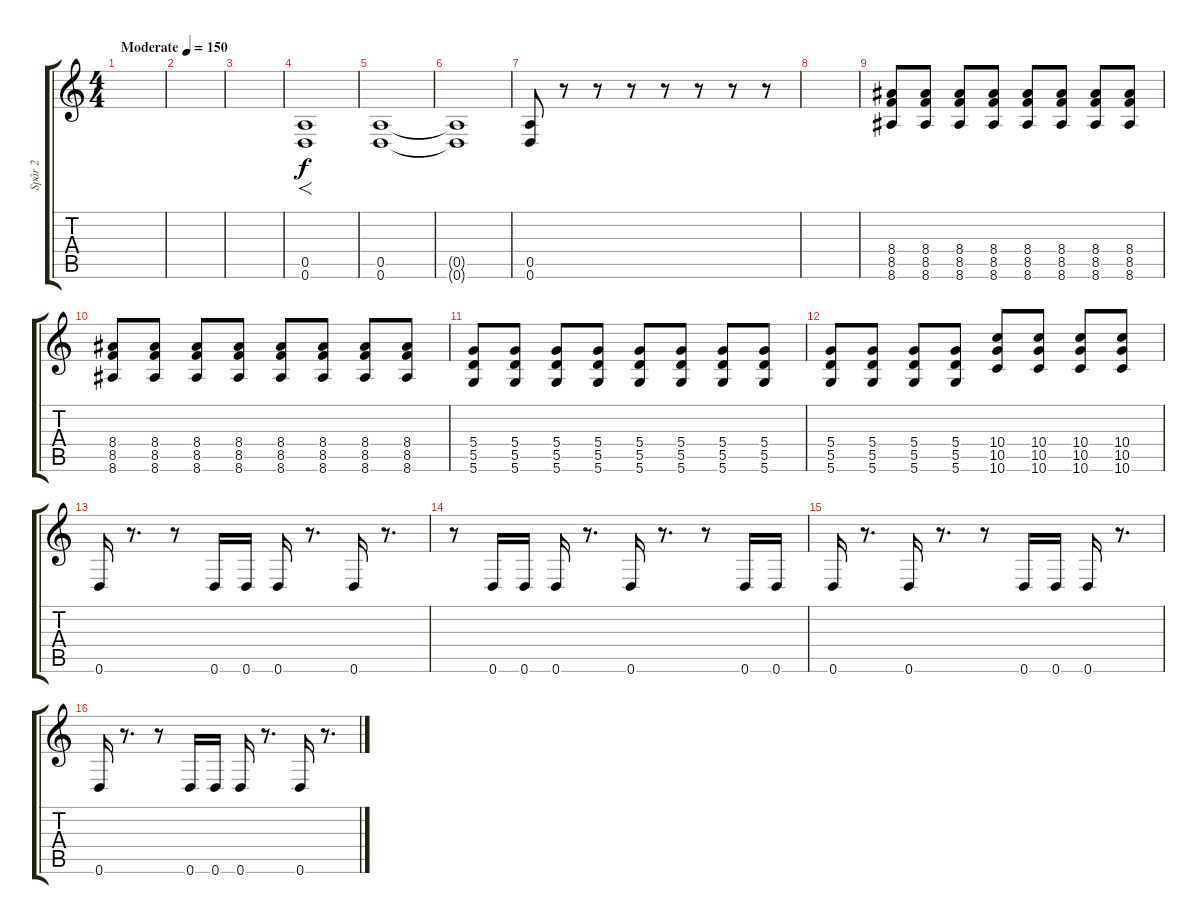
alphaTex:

\track ("Spår 2" "Spår 2") {instrument distortionguitar}
\staff {score tabs}
\tuning (E4 B3 G3 D3 A2 D2) {hide}
\ts (4 4)
\tempo (150 "Moderate")
\clef g2
\ks c
|
|
|
(0.5 0.6).1{f} |
(0.5 0.6).1 |
(0.5{t} 0.6{t}).1 |
(0.5 0.6).8 r.8 r.8 r.8 r.8 r.8 r.8 r.8 |
|
(8.4 8.5 8.6).8 (8.4 8.5 8.6).8 (8.4 8.5 8.6).8 (8.4 8.5 8.6).8 (8.4 8.5 8.6).8 (8.4 8.5 8.6).8 (8.4 8.5 8.6).8 (8.4 8.5 8.6).8 |
(8.4 8.5 8.6).8 (8.4 8.5 8.6).8 (8.4 8.5 8.6).8 (8.4 8.5 8.6).8 (8.4 8.5 8.6).8 (8.4 8.5 8.6).8 (8.4 8.5 8.6).8 (8.4 8.5 8.6).8 |
(5.4 5.5 5.6).8 (5.4 5.5 5.6).8 (5.4 5.5 5.6).8 (5.4 5.5 5.6).8 (5.4 5.5 5.6).8 (5.4 5.5 5.6).8 (5.4 5.5 5.6).8 (5.4 5.5 5.6).8 |
(5.4 5.5 5.6).8 (5.4 5.5 5.6).8 (5.4 5.5 5.6).8 (5.4 5.5 5.6).8 (10.4 10.5 10.6).8 (10.4 10.5 10.6).8 (10.4 10.5 10.6).8 (10.4 10.5 10.6).8 |
0.6.16 r.8{d} r.8 0.6.16 0.6.16 0.6.16 r.8{d} 0.6.16 r.8{d} |
r.8 0.6.16 0.6.16 0.6.16 r.8{d} 0.6.16 r.8{d} r.8 0.6.16 0.6.16 |
0.6.16 r.8{d} 0.6.16 r.8{d} r.8 0.6.16 0.6.16 0.6.16 r.8{d} |
0.6.16 r.8{d} r.8 0.6.16 0.6.16 0.6.16 r.8{d} 0.6.16 r.8{d}
